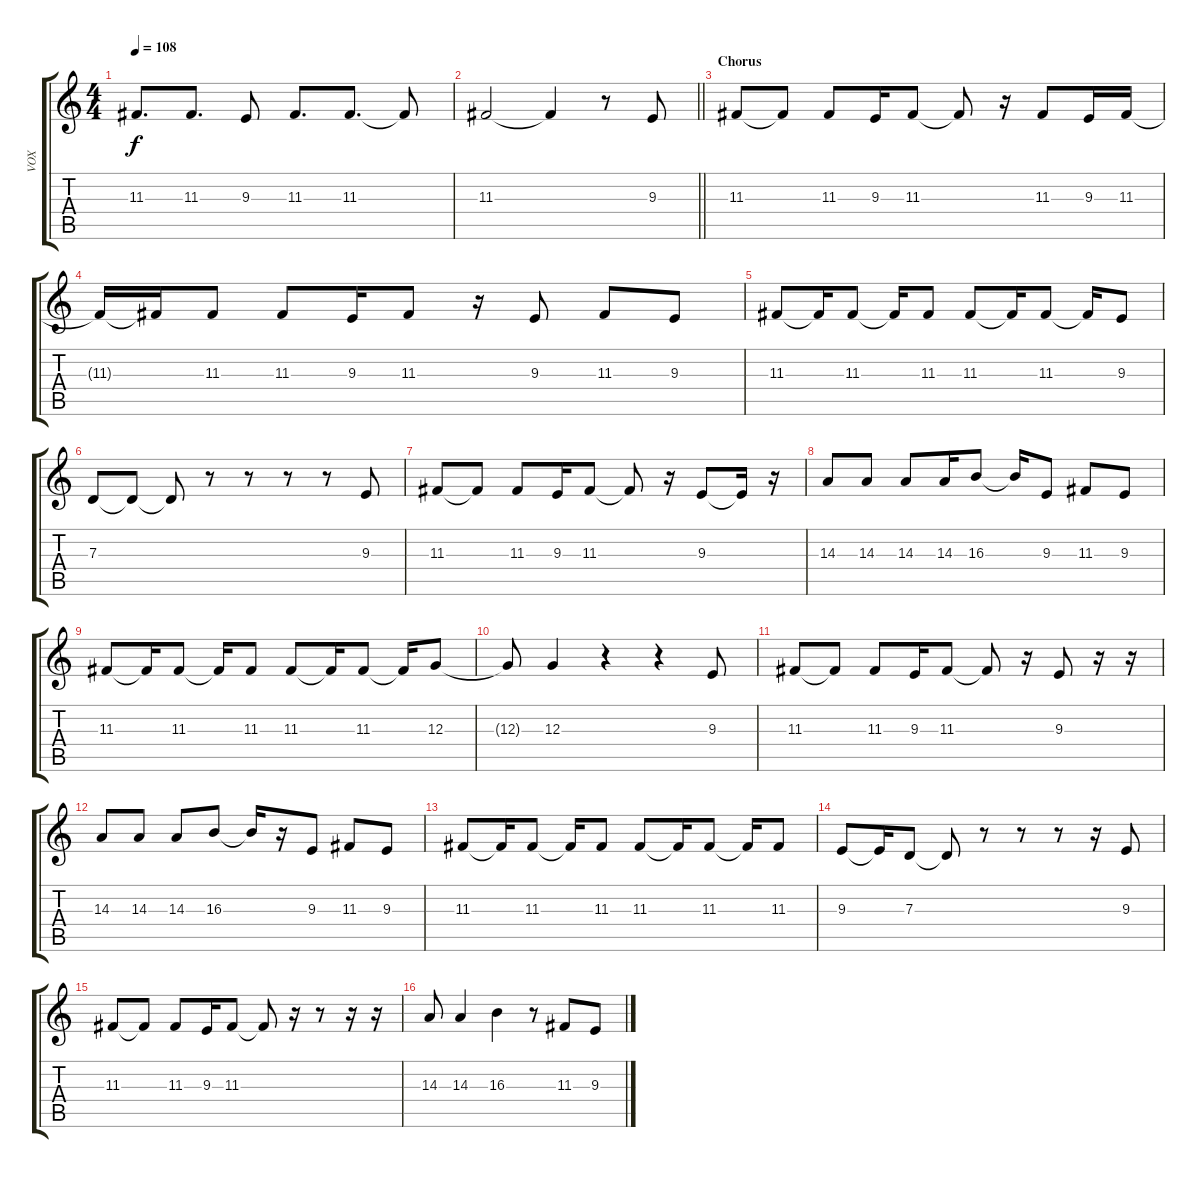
\track ("VOX" "VOX") {instrument flute}
\staff {score tabs}
\tuning (E4 B3 G3 D3 A2 E2) {hide}
\ts (4 4)
\tempo 108
\clef g2
\ks c
11.3.8{d dy f} 11.3.8{d} 9.3.8 11.3.8{d} 11.3.8{d} 11.3{t}.8 |
\barLineRight lightlight
11.3.2 11.3{t}.4 r.8 9.3.8 |
\section ("" "Chorus")
11.3.8 11.3{t}.8 11.3.8 9.3.16 11.3.8 11.3{t}.8 r.16 11.3.8 9.3.16 11.3.16 |
11.3{t}.16 11.3{t}.16 11.3.8 11.3.8 9.3.16 11.3.8 r.16 9.3.8 11.3.8 9.3.8 |
11.3.8 11.3{t}.16 11.3.8 11.3{t}.16 11.3.8 11.3.8 11.3{t}.16 11.3.8 11.3{t}.16 9.3.8 |
7.3.8 7.3{t}.8 7.3{t}.8 r.8 r.8 r.8 r.8 9.3.8 |
11.3.8 11.3{t}.8 11.3.8 9.3.16 11.3.8 11.3{t}.8 r.16 9.3.8 9.3{t}.16 r.16 |
14.3.8 14.3.8 14.3.8 14.3.16 16.3.8 16.3{t}.16 9.3.8 11.3.8 9.3.8 |
11.3.8 11.3{t}.16 11.3.8 11.3{t}.16 11.3.8 11.3.8 11.3{t}.16 11.3.8 11.3{t}.16 12.3.8 |
12.3{t}.8 12.3.4 r.4 r.4 9.3.8 |
11.3.8 11.3{t}.8 11.3.8 9.3.16 11.3.8 11.3{t}.8 r.16 9.3.8 r.16 r.16 |
14.3.8 14.3.8 14.3.8 16.3.8 16.3{t}.16 r.16 9.3.8 11.3.8 9.3.8 |
11.3.8 11.3{t}.16 11.3.8 11.3{t}.16 11.3.8 11.3.8 11.3{t}.16 11.3.8 11.3{t}.16 11.3.8 |
9.3.8 9.3{t}.16 7.3.8 7.3{t}.8 r.8 r.8 r.8 r.16 9.3.8 |
11.3.8 11.3{t}.8 11.3.8 9.3.16 11.3.8 11.3{t}.8 r.16 r.8 r.16 r.16 |
14.3.8 14.3.4 16.3.4 r.8 11.3.8 9.3.8
